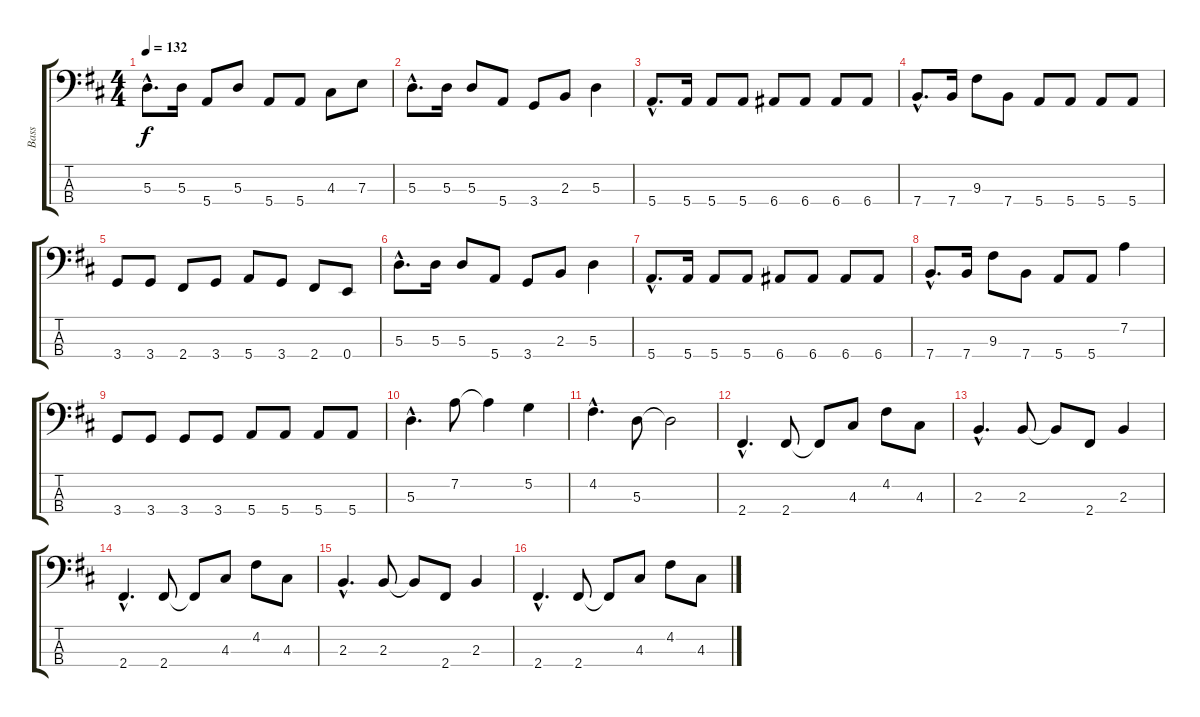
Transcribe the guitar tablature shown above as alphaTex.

\track ("Bass" "Bass") {instrument electricbasspick}
\staff {score tabs}
\tuning (G2 D2 A1 E1) {hide}
\ts (4 4)
\tempo 132
\clef f4
\ks d
5.3{hac}.8{d dy f} 5.3.16 5.4.8 5.3.8 5.4.8 5.4.8 4.3.8 7.3.8 |
5.3{hac}.8{d} 5.3.16 5.3.8 5.4.8 3.4.8 2.3.8 5.3.4 |
5.4{hac}.8{d} 5.4.16 5.4.8 5.4.8 6.4.8 6.4.8 6.4.8 6.4.8 |
7.4{hac}.8{d} 7.4.16 9.3.8 7.4.8 5.4.8 5.4.8 5.4.8 5.4.8 |
3.4.8 3.4.8 2.4.8 3.4.8 5.4.8 3.4.8 2.4.8 0.4.8 |
5.3{hac}.8{d} 5.3.16 5.3.8 5.4.8 3.4.8 2.3.8 5.3.4 |
5.4{hac}.8{d} 5.4.16 5.4.8 5.4.8 6.4.8 6.4.8 6.4.8 6.4.8 |
7.4{hac}.8{d} 7.4.16 9.3.8 7.4.8 5.4.8 5.4.8 7.2.4 |
3.4.8 3.4.8 3.4.8 3.4.8 5.4.8 5.4.8 5.4.8 5.4.8 |
5.3{hac}.4{d} 7.2.8 7.2{t}.4 5.2.4 |
4.2{hac}.4{d} 5.3.8 5.3{t}.2 |
2.4{hac}.4{d} 2.4.8 2.4{t}.8 4.3.8 4.2.8 4.3.8 |
2.3{hac}.4{d} 2.3.8 2.3{t}.8 2.4.8 2.3.4 |
2.4{hac}.4{d} 2.4.8 2.4{t}.8 4.3.8 4.2.8 4.3.8 |
2.3{hac}.4{d} 2.3.8 2.3{t}.8 2.4.8 2.3.4 |
2.4{hac}.4{d} 2.4.8 2.4{t}.8 4.3.8 4.2.8 4.3.8
